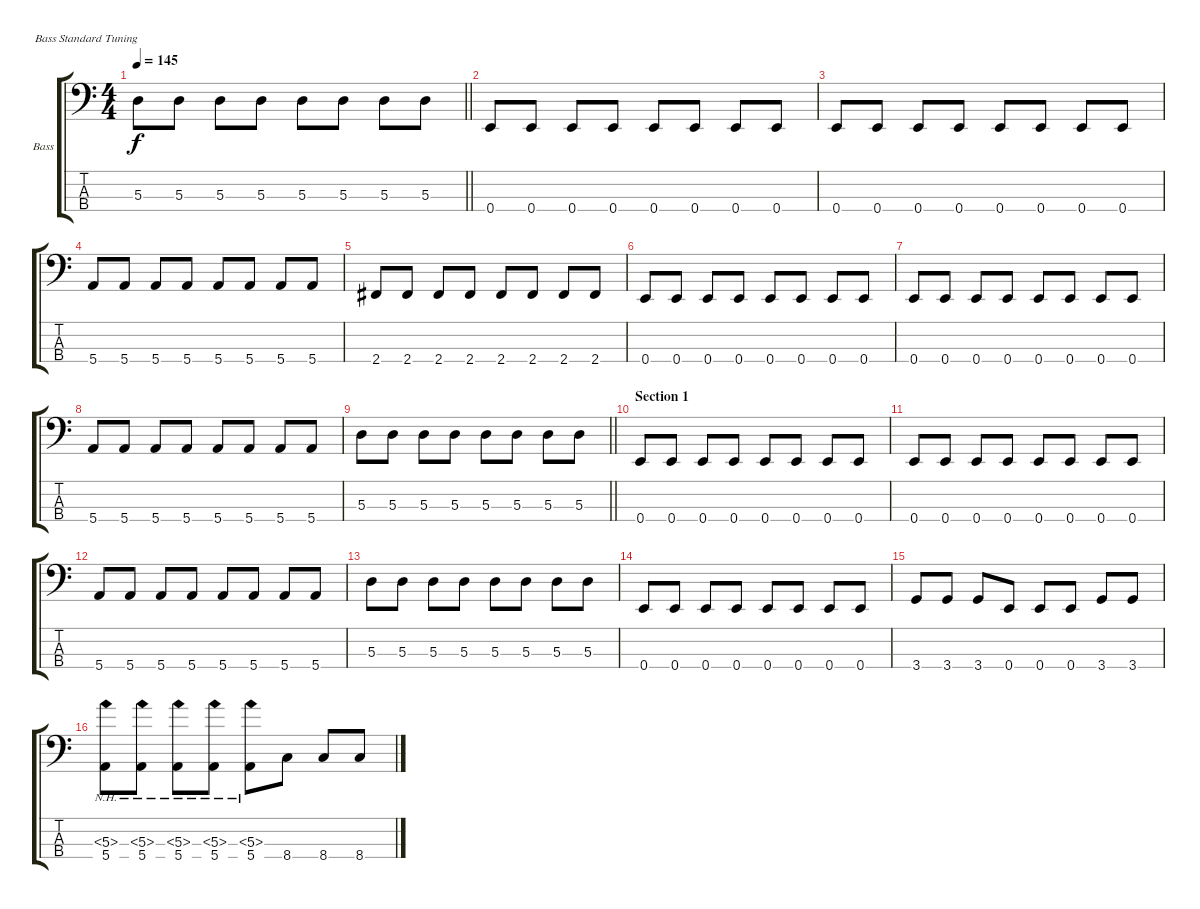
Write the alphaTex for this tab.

\defaultSystemsLayout 4
\bracketExtendMode groupsimilarinstruments
\firstSystemTrackNameOrientation horizontal
\otherSystemsTrackNameOrientation horizontal
\track ("Bass" "Bass") {instrument electricbassfinger}
\staff {score tabs}
\tuning (G2 D2 A1 E1)
\ts (4 4)
\tempo 145
\clef f4
\scale
0.333333
\barLineRight lightlight
\ks c
5.3.8{dy f} 5.3.8 5.3.8 5.3.8 5.3.8 5.3.8 5.3.8 5.3.8 |
\scale
0.333333 0.4.8 0.4.8 0.4.8 0.4.8 0.4.8 0.4.8 0.4.8 0.4.8 |
\scale
0.333333 0.4.8 0.4.8 0.4.8 0.4.8 0.4.8 0.4.8 0.4.8 0.4.8 |
\scale
0.333333 5.4.8 5.4.8 5.4.8 5.4.8 5.4.8 5.4.8 5.4.8 5.4.8 |
\scale
0.333333 2.4.8 2.4.8 2.4.8 2.4.8 2.4.8 2.4.8 2.4.8 2.4.8 |
\scale
0.333333 0.4.8 0.4.8 0.4.8 0.4.8 0.4.8 0.4.8 0.4.8 0.4.8 |
\scale
0.333333 0.4.8 0.4.8 0.4.8 0.4.8 0.4.8 0.4.8 0.4.8 0.4.8 |
\scale
0.333333 5.4.8 5.4.8 5.4.8 5.4.8 5.4.8 5.4.8 5.4.8 5.4.8 |
\scale
0.313131
\barLineRight lightlight
5.3.8 5.3.8 5.3.8 5.3.8 5.3.8 5.3.8 5.3.8 5.3.8 |
\section ("" "Section 1")
0.4.8 0.4.8 0.4.8 0.4.8 0.4.8 0.4.8 0.4.8 0.4.8 |
0.4.8 0.4.8 0.4.8 0.4.8 0.4.8 0.4.8 0.4.8 0.4.8 |
5.4.8 5.4.8 5.4.8 5.4.8 5.4.8 5.4.8 5.4.8 5.4.8 |
5.3.8 5.3.8 5.3.8 5.3.8 5.3.8 5.3.8 5.3.8 5.3.8 |
0.4.8 0.4.8 0.4.8 0.4.8 0.4.8 0.4.8 0.4.8 0.4.8 |
3.4.8 3.4.8 3.4.8 0.4.8 0.4.8 0.4.8 3.4.8 3.4.8 |
(5.4 5.3{nh}).8 (5.4 5.3{nh}).8 (5.4 5.3{nh}).8 (5.4 5.3{nh}).8 (5.4 5.3{nh}).8 8.4.8 8.4.8 8.4.8
